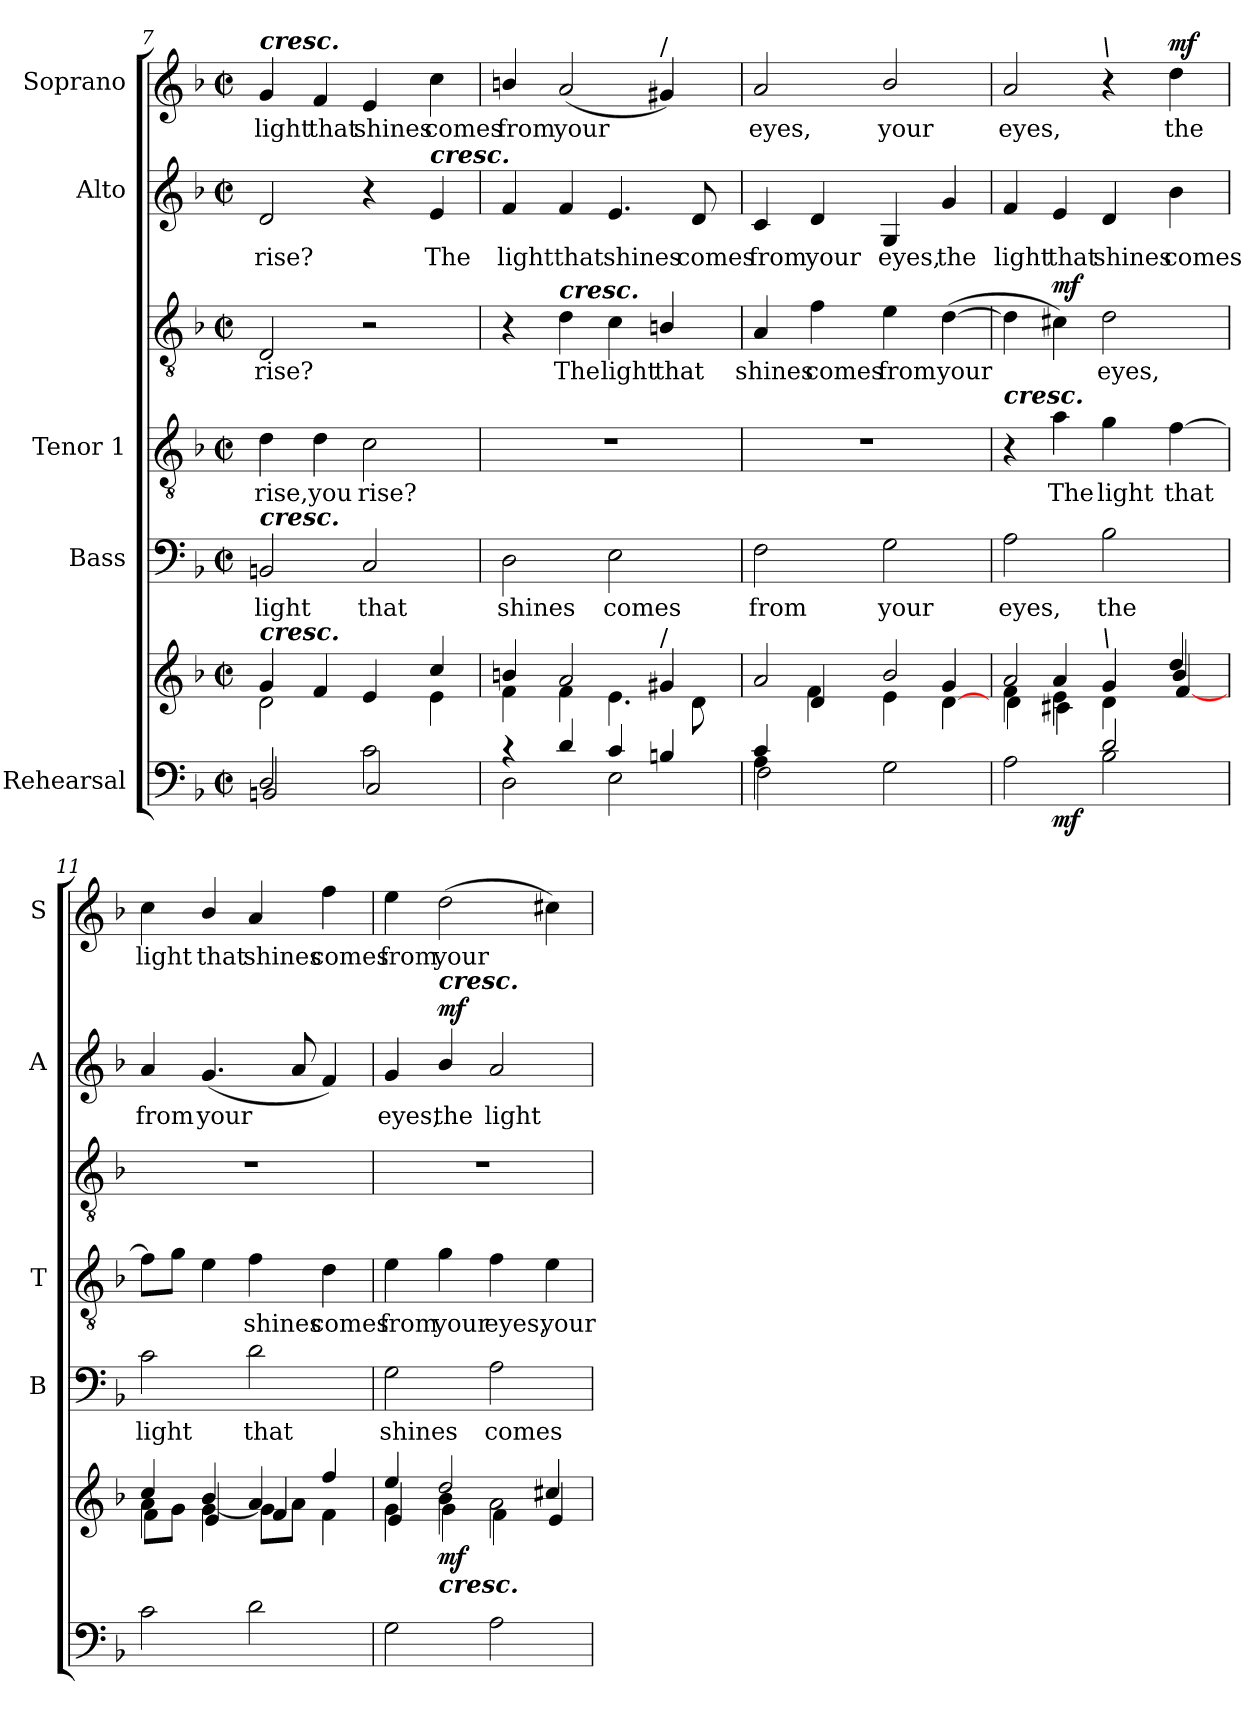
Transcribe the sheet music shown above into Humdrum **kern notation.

**kern	**kern	**dynam	**kern	**text	**kern	**text	**kern	**text	**dynam	**kern	**text	**dynam	**kern	**text	**dynam
*part5	*part5	*part5	*part4	*part4	*part3	*part3	*part3	*part3	*part3	*part2	*part2	*part2	*part1	*part1	*part1
*staff7	*staff6	*staff6/7	*staff5	*staff5	*staff4	*staff4	*staff3	*staff3	*staff3/4	*staff2	*staff2	*staff2	*staff1	*staff1	*staff1
*I"Rehearsal	*	*	*I"Bass	*	*I"Tenor 1	*	*	*	*	*I"Alto	*	*	*I"Soprano	*	*
*	*	*	*I'B	*	*I'T	*	*	*	*	*I'A	*	*	*I'S	*	*
!!LO:LB:g=z
*clefF4	*clefG2	*	*clefF4	*	*clefGv2	*	*clefGv2	*	*	*clefG2	*	*	*clefG2	*	*
*k[b-]	*k[b-]	*	*k[b-]	*	*k[b-]	*	*k[b-]	*	*	*k[b-]	*	*	*k[b-]	*	*
*F:	*F:	*	*F:	*	*F:	*	*F:	*	*	*F:	*	*	*F:	*	*
*M2/2	*M2/2	*	*M2/2	*	*M2/2	*	*M2/2	*	*	*M2/2	*	*	*M2/2	*	*
*met(c|)	*met(c|)	*	*met(c|)	*	*met(c|)	*	*met(c|)	*	*	*met(c|)	*	*	*met(c|)	*	*
=7	=7	=7	=7	=7	=7	=7	=7	=7	=7	=7	=7	=7	=7	=7	=7
*^	*^	*	*	*	*	*	*	*	*	*	*	*	*	*	*
*	*^	*	*	*	*	*	*	*	*	*	*	*	*	*	*	*	*
!	!	!	!	!	!	!	!	!	!	!	!	!	!	!	!	!LO:TX:a:Bi:t=cresc.	!	!
!	!	!	!	!	!	!LO:TX:a:Bi:t=cresc.	!	!	!	!	!	!	!	!	!	!	!	!
!	!	!	!LO:TX:a:Bi:t=cresc.	!	!	!	!	!	!	!	!	!	!	!	!	!	!	!
!	!	!	!	!	!	!	!LO:LY:b	!	!LO:LY:b	!	!LO:LY:b	!	!	!LO:LY:b	!	!	!LO:LY:b	!
2D/	2ryy	2BBn/	4g/	2d\	.	2BBn/	light	4d\	rise,	2D/	rise?	.	2d/	rise?	.	4g/	light	.
!	!	!	!	!	!	!	!	!	!LO:LY:b	!	!	!	!	!	!	!	!LO:LY:b	!
.	.	.	4f/	.	.	.	.	4d\	you	.	.	.	.	.	.	4f/	that	.
!	!	!	!	!	!	!	!LO:LY:b	!	!LO:LY:b	!	!	!	!	!	!	!	!LO:LY:b	!
2ryy	2c\	2C/	4e/	4ryy	.	2C/	that	2c\	rise?	2r	.	.	4r	.	.	4e/	shines	.
!	!	!	!	!	!	!	!	!	!	!	!	!	!LO:TX:a:Bi:t=cresc.	!	!	!	!	!
!	!	!	!	!	!	!	!	!	!	!	!	!	!	!LO:LY:b	!	!	!LO:LY:b	!
.	.	.	4cc/	4e\	.	.	.	.	.	.	.	.	4e/	The	.	4cc\	comes	.
=8	=8	=8	=8	=8	=8	=8	=8	=8	=8	=8	=8	=8	=8	=8	=8	=8	=8	=8
!	!	!	!	!	!	!	!LO:LY:b	!	!	!	!	!	!	!LO:LY:b	!	!	!LO:LY:b	!
4rc	1ryy	2D\	4bn/	4f\	.	2D\	shines	1r	.	4r	.	.	4f/	light	.	4bn/	from	.
!	!	!	!	!	!	!	!	!	!	!LO:TX:a:Bi:t=cresc.	!	!	!	!	!	!	!	!
!	!	!	!	!	!	!	!	!	!	!	!LO:LY:b	!	!	!LO:LY:b	!	!	!LO:LY:b	!
4d/	.	.	2a/	4f\	.	.	.	.	.	4d\	The	.	4f/	that	.	(<2a/	your	.
!	!	!	!	!	!	!	!LO:LY:b	!	!	!	!LO:LY:b	!	!	!LO:LY:b	!	!	!	!
4c/	.	2E\	.	4.e\	.	2E\	comes	.	.	4c\	light	.	4.e/	shines	.	.	.	.
!	!	!	!	!	!	!	!	!	!	!	!	!	!	!	!	!LO:TX:a:t=/	!	!
!	!	!	!LO:TX:a:t=/	!	!	!	!	!	!	!	!	!	!	!	!	!	!	!
!	!	!	!	!	!	!	!	!	!	!	!LO:LY:b	!	!	!	!	!	!	!
4Bn/	.	.	4g#X/	.	.	.	.	.	.	4Bn/	that	.	.	.	.	4g#X/)	.	.
!	!	!	!	!	!	!	!	!	!	!	!	!	!	!LO:LY:b	!	!	!	!
.	.	.	.	8d\	.	.	.	.	.	.	.	.	8d/	comes	.	.	.	.
=9	=9	=9	=9	=9	=9	=9	=9	=9	=9	=9	=9	=9	=9	=9	=9	=9	=9	=9
*	*	*^	*	*^	*	*	*	*	*	*	*	*	*	*	*	*	*	*
!	!	!	!	!	!	!	!	!	!LO:LY:b	!	!	!	!LO:LY:b	!	!	!LO:LY:b	!	!	!LO:LY:b	!
4c/	4A\	1ryy	2F\	2a/	4ryy	4ryy	.	2F\	from	1r	.	4A/	shines	.	4c/	from	.	2a/	eyes,	.
!	!	!	!	!	!	!	!	!	!	!	!	!	!LO:LY:b	!	!	!LO:LY:b	!	!	!	!
4ryy	2.ryy	.	.	.	4d/	4f\	.	.	.	.	.	4f\	comes	.	4d/	your	.	.	.	.
!	!	!	!	!	!	!	!	!	!LO:LY:b	!	!	!	!LO:LY:b	!	!	!LO:LY:b	!	!	!LO:LY:b	!
4ryy	.	.	2G\	2b-i/	4ryy	4e\	.	2G\	your	.	.	4e\	from	.	4G/	eyes,	.	2b-i/	your	.
!	!	!	!	!	!	!	!	!	!	!	!	!	!LO:LY:b	!	!	!LO:LY:b	!	!	!	!
4ryy	.	.	.	.	4g/	[<4d\	.	.	.	.	.	(>[4d\	your	.	4g/	the	.	.	.	.
*	*	*v	*v	*	*	*	*	*	*	*	*	*	*	*	*	*	*	*	*	*
=10	=10	=10	=10	=10	=10	=10	=10	=10	=10	=10	=10	=10	=10	=10	=10	=10	=10	=10	=10
*	*	*	*	*	*^	*	*	*	*	*	*	*	*	*	*	*	*	*	*
!	!	!	!	!	!	!	!	!	!	!LO:TX:a:Bi:t=cresc.	!	!	!	!	!	!	!	!	!	!
!	!	!	!	!	!	!	!	!	!LO:LY:b	!	!	!	!	!	!	!LO:LY:b	!	!	!LO:LY:b	!
2ryy	4ryy	2A\	2a/	4f\	4d\	4ryy	.	2A\	eyes,	4r	.	4d\]	.	.	4f/	light	.	2a/	eyes,	.
!	!	!	!	!	!	!	!LO:DY:b=2	!	!	!	!LO:LY:b	!	!	!LO:DY:b=2	!	!LO:LY:b	!	!	!	!
.	2.ryy	.	.	4e\	4c#X\	4a/	mf	.	.	4a\	The	4c#X\)	.	mf	4e/	that	.	.	.	.
!	!	!	!	!	!	!	!	!	!	!	!	!	!	!	!	!	!	!LO:TX:a:i:t=\	!	!
!	!	!	!LO:TX:a:i:t=\	!	!	!	!	!	!	!	!	!	!	!	!	!	!	!	!	!
!	!	!	!	!	!	!	!	!	!LO:LY:b	!	!LO:LY:b	!	!LO:LY:b	!	!	!LO:LY:b	!	!	!	!
2d/	.	2B-\	4ryy	4d\	2ryy	4g/	.	2B-\	the	4g\	light	2d\	eyes,	.	4d/	shines	.	4r	.	.
!	!	!	!	!	!	!	!	!	!	!	!LO:LY:b	!	!	!	!	!LO:LY:b	!	!	!LO:LY:b	!LO:DY:b
.	.	.	4dd/	4b-/	.	[>4f/	.	.	.	[4f\	that	.	.	.	4b-\	comes	.	4dd\	the	mf
!!LO:PB:g=z
=11	=11	=11	=11	=11	=11	=11	=11	=11	=11	=11	=11	=11	=11	=11	=11	=11	=11	=11	=11	=11
!	!	!	!	!	!	!	!	!	!LO:LY:b	!	!	!	!	!	!	!LO:LY:b	!	!	!LO:LY:b	!
*	*	*	*	*	*v	*v	*	*	*	*	*	*	*	*	*	*	*	*	*	*
2.ryy	1ryy	2c\	4cc/	4a\	8f\L	.	2c\	light	8f\L]	.	1r	.	.	4a/	from	.	4cc\	light	.
.	.	.	.	.	8g\J	.	.	.	8g\J	.	.	.	.	.	.	.	.	.	.
!	!	!	!	!	!	!	!	!	!	!	!	!	!	!	!LO:LY:b	!	!	!LO:LY:b	!
.	.	.	4b-/	[<4g\	4e/	.	.	.	4e\	.	.	.	.	(<4.g/	your	.	4b-/	that	.
!	!	!	!	!	!	!	!	!LO:LY:b	!	!LO:LY:b	!	!	!	!	!	!	!	!LO:LY:b	!
.	.	2d\	4a/	8g\L]	4f/	.	2d\	that	4f\	shines	.	.	.	.	.	.	4a/	shines	.
.	.	.	.	8a\J	.	.	.	.	.	.	.	.	.	8a/	.	.	.	.	.
!	!	!	!	!	!	!	!	!	!	!LO:LY:b	!	!	!	!	!	!	!	!LO:LY:b	!
4d\yy	.	.	4ff/	4f\	4ryy	.	.	.	4d\	comes	.	.	.	4f/)	.	.	4ff\	comes	.
*	*v	*v	*	*	*	*	*	*	*	*	*	*	*	*	*	*	*	*	*
=12	=12	=12	=12	=12	=12	=12	=12	=12	=12	=12	=12	=12	=12	=12	=12	=12	=12	=12
!	!	!	!	!	!	!	!LO:LY:b	!	!LO:LY:b	!	!	!	!	!LO:LY:b	!	!	!LO:LY:b	!
1ryy	2G\	4ee/	4g\	4e/	.	2G\	shines	4e\	from	1r	.	.	4g/	eyes,	.	4ee\	from	.
!	!	!	!	!	!	!	!	!	!	!	!	!	!LO:TX:a:Bi:t=cresc.	!	!	!	!	!
!	!	!LO:TX:b:Bi:t=cresc.	!	!	!	!	!	!	!	!	!	!	!	!	!	!	!	!
!	!	!	!	!	!LO:DY:b	!	!	!	!LO:LY:b	!	!	!	!	!LO:LY:b	!LO:DY:b	!	!LO:LY:b	!
.	.	2dd/	4b-\	4g\	mf	.	.	4g\	your	.	.	.	4b-/	the	mf	(>2dd\	your	.
!	!	!	!	!	!	!	!LO:LY:b	!	!LO:LY:b	!	!	!	!	!LO:LY:b	!	!	!	!
.	2A\	.	2a\	4f\	.	2A\	comes	4f\	eyes,	.	.	.	2a/	light	.	.	.	.
!	!	!	!	!	!	!	!	!	!LO:LY:b	!	!	!	!	!	!	!	!	!
.	.	4cc#X/	.	4e/	.	.	.	4e\	your	.	.	.	.	.	.	4cc#X\)	.	.
*v	*v	*	*	*	*	*	*	*	*	*	*	*	*	*	*	*	*	*
*	*v	*v	*v	*	*	*	*	*	*	*	*	*	*	*	*	*	*
=	=	=	=	=	=	=	=	=	=	=	=	=	=	=	=
*-	*-	*-	*-	*-	*-	*-	*-	*-	*-	*-	*-	*-	*-	*-	*-
